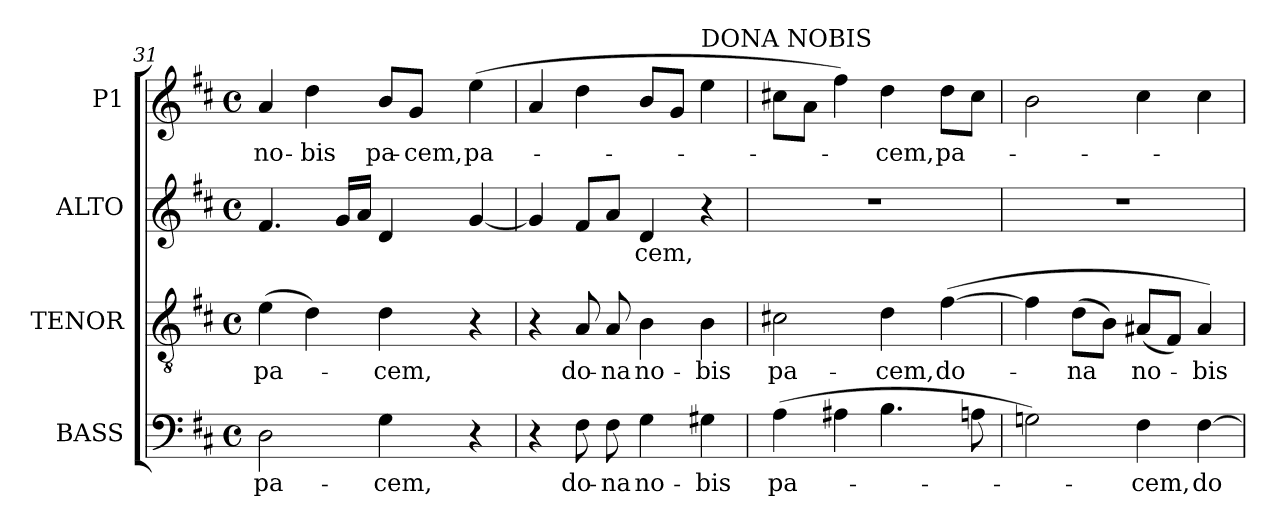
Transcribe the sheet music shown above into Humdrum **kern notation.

**kern	**text	**kern	**text	**kern	**text	**kern	**text
*part4	*part4	*part3	*part3	*part2	*part2	*part1	*part1
*staff4	*staff4	*staff3	*staff3	*staff2	*staff2	*staff1	*staff1
*I"BASS	*	*I"TENOR	*	*I"ALTO	*	*I"P1	*
!!LO:PB:g=z
*clefF4	*	*clefGv2	*	*clefG2	*	*clefG2	*
*	*	*ITrd7c12	*	*	*	*	*
*k[f#c#]	*	*k[f#c#]	*	*k[f#c#]	*	*k[f#c#]	*
*D:	*	*D:	*	*D:	*	*D:	*
*M4/4	*	*M4/4	*	*M4/4	*	*M4/4	*
*met(c)	*	*met(c)	*	*met(c)	*	*met(c)	*
=31	=31	=31	=31	=31	=31	=31	=31
!	!LO:LY:b:color=#000000	!	!	!	!	!	!
!	!	!	!LO:LY:b:color=#000000	!	!	!	!
!	!	!	!	!	!	!	!LO:LY:b:color=#000000
2Di\	pa-	(4Ei\	pa-	4.f#i/	.	4ai/	no-
!	!	!	!	!	!	!	!LO:LY:b:color=#000000
.	.	4Di\)	.	.	.	4ddi\	-bis
.	.	.	.	16gi/LL	.	.	.
.	.	.	.	16ai/JJ	.	.	.
!	!LO:LY:b:color=#000000	!	!	!	!	!	!
!	!	!	!LO:LY:b:color=#000000	!	!	!	!
!	!	!	!	!	!	!	!LO:LY:b:color=#000000
4Gi\	-cem,	4Di\	-cem,	4di/	.	8bi/L	pa-
!	!	!	!	!	!	!	!LO:LY:b:color=#000000
.	.	.	.	.	.	8gi/J	-cem,
!	!	!	!	!	!	!	!LO:LY:b:color=#000000
4r	.	4r	.	[4gi/	.	(4eei\	pa-
=32	=32	=32	=32	=32	=32	=32	=32
4r	.	4r	.	4gi/]	.	4ai/	.
!	!LO:LY:b:color=#000000	!	!	!	!	!	!
!	!	!	!LO:LY:b:color=#000000	!	!	!	!
8F#i\	do-	8AAi/	do-	8f#i/L	.	4ddi\	.
!	!LO:LY:b:color=#000000	!	!	!	!	!	!
!	!	!	!LO:LY:b:color=#000000	!	!	!	!
8F#i\	-na	8AAi/	-na	8ai/J	.	.	.
!	!LO:LY:b:color=#000000	!	!	!	!	!	!
!	!	!	!LO:LY:b:color=#000000	!	!	!	!
!	!	!	!	!	!LO:LY:b:color=#000000	!	!
4Gi\	no-	4BBi\	no-	4di/	-cem,	8bi/L	.
.	.	.	.	.	.	8gi/J	.
!	!LO:LY:b:color=#000000	!	!	!	!	!	!
!	!	!	!	!	!	!LO:TX:a:t=DONA NOBIS	!
!	!	!	!LO:LY:b:color=#000000	!	!	!	!
4G#Xi\	-bis	4BBi\	-bis	4r	.	4eei\	.
=33	=33	=33	=33	=33	=33	=33	=33
!	!LO:LY:b:color=#000000	!	!	!	!	!	!
!	!	!	!LO:LY:b:color=#000000	!	!	!	!
(4Ai\	pa-	2C#Xi\	pa-	1r	.	8cc#Xi\L	.
.	.	.	.	.	.	8ai\J	.
4A#Xi\	.	.	.	.	.	4ff#i\)	.
!	!	!	!LO:LY:b:color=#000000	!	!	!	!
!	!	!	!	!	!	!	!LO:LY:b:color=#000000
4.Bi\	.	4Di\	-cem,	.	.	4ddi\	-cem,
!	!	!	!LO:LY:b:color=#000000	!	!	!	!
!	!	!	!	!	!	!	!LO:LY:b:color=#000000
.	.	([4F#i\	do-	.	.	8ddi\L	pa-
8Ani\	.	.	.	.	.	8cc#i\J	.
=34	=34	=34	=34	=34	=34	=34	=34
2Gni\)	.	4F#i\]	.	1r	.	2bi\	.
!	!	!	!LO:LY:b:color=#000000	!	!	!	!
.	.	(8Di\L	-na	.	.	.	.
.	.	8BBi\J)	.	.	.	.	.
!	!LO:LY:b:color=#000000	!	!	!	!	!	!
!	!	!	!LO:LY:b:color=#000000	!	!	!	!
4F#i\	-cem,	(8AA#Xi/L	no-	.	.	4cc#i\	.
.	.	8FF#i/J)	.	.	.	.	.
!	!LO:LY:b:color=#000000	!	!	!	!	!	!
!	!	!	!LO:LY:b:color=#000000	!	!	!	!
[4F#i\	do-	4AA#i/)	-bis	.	.	4cc#i\	.
=	=	=	=	=	=	=	=
*-	*-	*-	*-	*-	*-	*-	*-
